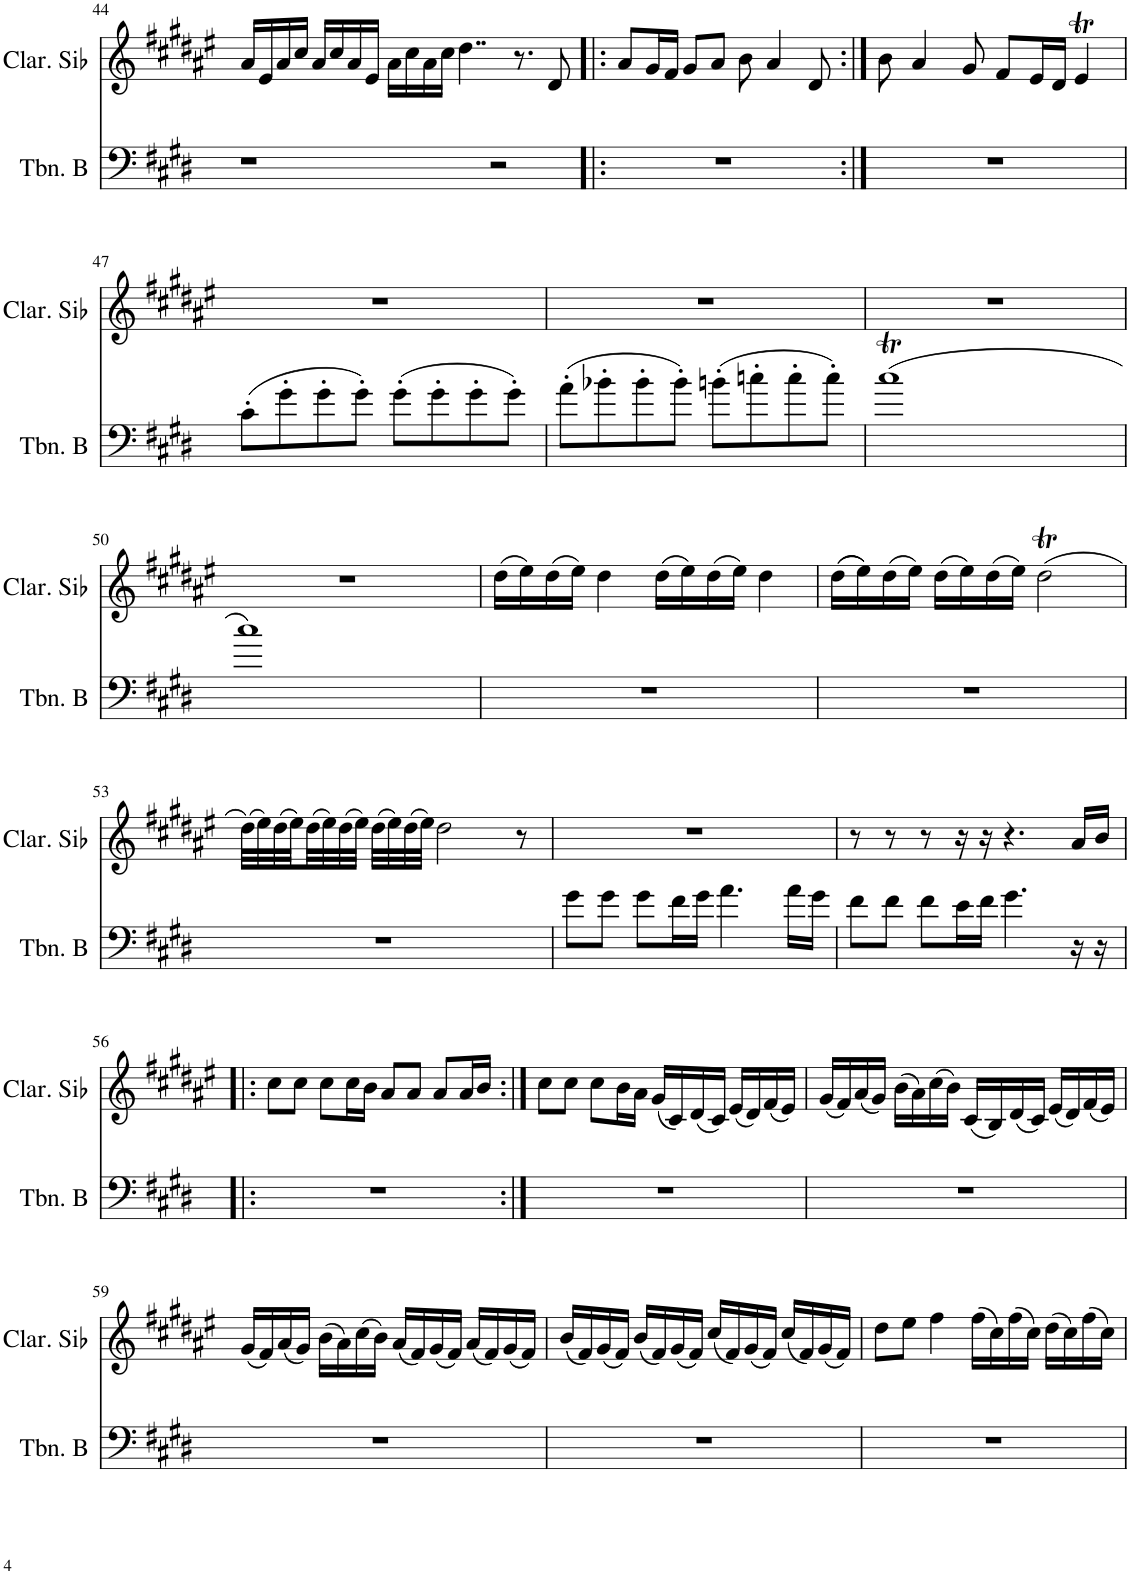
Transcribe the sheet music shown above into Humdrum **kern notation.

**kern	**kern
*part2	*part1
*staff2	*staff1
*I"Trombone basse	*I"Clarinette en Sib
*I'Tbn. B	*I'Clar. Sib
!!LO:PB:g=z
*clefF4	*clefG2
*	*Trd1c2
*k[f#c#g#d#]	*k[f#c#g#d#a#e#]
*M4/4	*M4/4
=44	=44
1r	16a#/LL
.	16e#/
.	16a#/
.	16cc#/JJ
.	16a#/LL
.	16cc#/
.	16a#/
.	16e#/JJ
.	16a#\LL
.	16cc#\
.	16a#\
.	16cc#\JJ
.	[4dd#\
2r	8.ryy
.	8.r
.	8d#/
=45!|:	=45!|:
1r	8a#/L
.	8.dd#\]
.	16g#/L
.	16f#/JJ
.	8g#/L
.	8a#/J
.	8b\
.	4a#/
8.ryy	.
.	8d#/
=46:|!	=46:|!
1r	8b\
.	4a#/
.	8g#/
.	8f#/L
.	16e#/L
.	16d#/JJ
.	4e#t/
!!LO:LB:g=z
=47	=47
(8c#'\L	1r
8g#'\	.
8g#'\	.
8g#'\J)	.
(8g#'\L	.
8g#'\	.
8g#'\	.
8g#'\J)	.
=48	=48
(8a'\L	1r
8b-X'\	.
8b-'\	.
8b-'\J)	.
(8bn'\L	.
8ccn'\	.
8cc'\	.
8cc'\J)	.
=49	=49
(1cc#T	1r
!!LO:LB:g=z
=50	=50
1cc#)	1r
=51	=51
1r	(16dd#\LL
.	16ee#\)
.	(16dd#\
.	16ee#\JJ)
.	4dd#\
.	(16dd#\LL
.	16ee#\)
.	(16dd#\
.	16ee#\JJ)
.	4dd#\
=52	=52
1r	((16dd#\LL
.	16ee#\))
.	(16dd#\
.	16ee#\JJ)
.	(16dd#\LL
.	16ee#\)
.	(16dd#\
.	16ee#\JJ)
.	(2dd#T\
!!LO:LB:g=z
=53	=53
1r	(32dd#\LLL)
.	32ee#\)
.	(32dd#\
.	32ee#\)
.	(32dd#\
.	32ee#\)
.	(32dd#\
.	32ee#\JJJ)
.	(32dd#\LLL
.	32ee#\)
.	(32dd#\
.	32ee#\JJJ)
.	2dd#\
.	8r
=54	=54
8g#\L	1r
8g#\J	.
8g#\L	.
16f#\L	.
16g#\JJ	.
4.a\	.
16a\LL	.
16g#\JJ	.
=55	=55
8f#\L	8r
8f#\J	8r
8f#\L	8r
16e\L	16r
16f#\JJ	16r
4.g#\	4.r
16r	16a#/LL
16r	16b/JJ
!!LO:LB:g=z
=56!|:	=56!|:
1r	8cc#\L
.	8cc#\J
.	8cc#\L
.	16cc#\L
.	16b\JJ
.	8a#/L
.	8a#/J
.	8a#/L
.	16a#/L
.	16b/JJ
=57:|!	=57:|!
1r	8cc#\L
.	8cc#\J
.	8cc#\L
.	16b\L
.	16a#\JJ
.	(16g#/LL
.	16c#/)
.	(16d#/
.	16c#/JJ)
.	(16e#/LL
.	16d#/)
.	(16f#/
.	16e#/JJ)
=58	=58
1r	(16g#/LL
.	16f#/)
.	(16a#/
.	16g#/JJ)
.	(16b\LL
.	16a#\)
.	(16cc#\
.	16b\JJ)
.	(16c#/LL
.	16B/)
.	(16d#/
.	16c#/JJ)
.	(16e#/LL
.	16d#/)
.	(16f#/
.	16e#/JJ)
!!LO:LB:g=z
=59	=59
1r	(16g#/LL
.	16f#/)
.	(16a#/
.	16g#/JJ)
.	(16b\LL
.	16a#\)
.	(16cc#\
.	16b\JJ)
.	(16a#/LL
.	16f#/)
.	(16g#/
.	16f#/JJ)
.	(16a#/LL
.	16f#/)
.	(16g#/
.	16f#/JJ)
=60	=60
1r	(16b/LL
.	16f#/)
.	(16g#/
.	16f#/JJ)
.	(16b/LL
.	16f#/)
.	(16g#/
.	16f#/JJ)
.	(16cc#/LL
.	16f#/)
.	(16g#/
.	16f#/JJ)
.	(16cc#/LL
.	16f#/)
.	(16g#/
.	16f#/JJ)
=61	=61
1r	8dd#\L
.	8ee#\J
.	4ff#\
.	(16ff#\LL
.	16cc#\)
.	(16ff#\
.	16cc#\JJ)
.	(16dd#\LL
.	16cc#\)
.	(16ff#\
.	16cc#\JJ)
=	=
*-	*-
